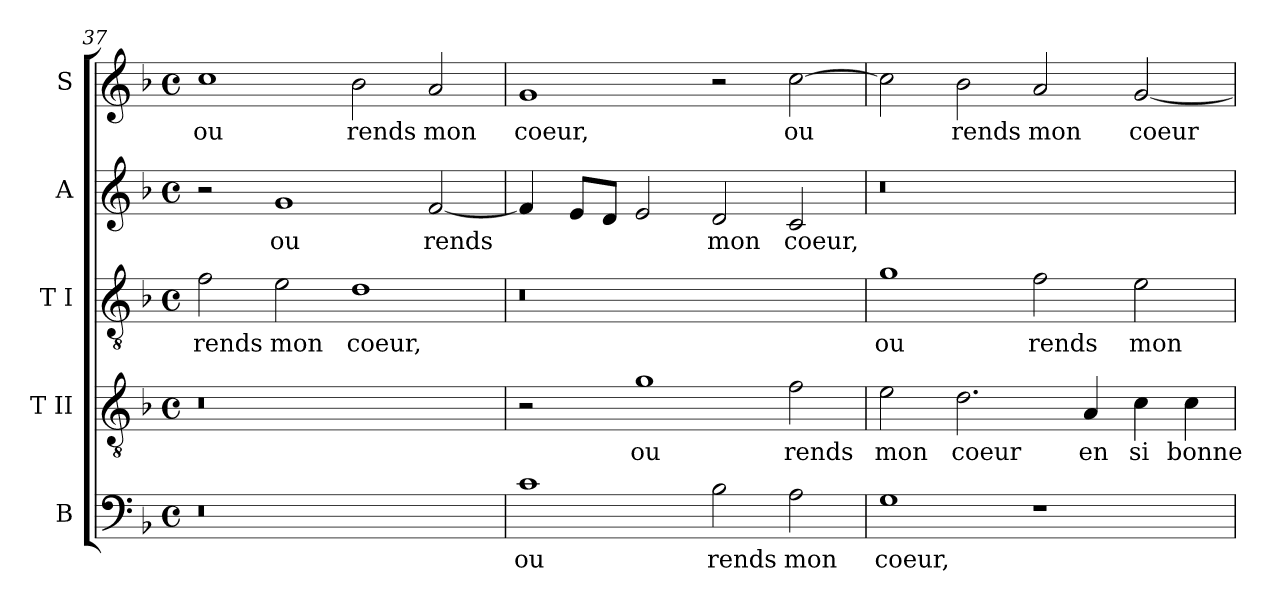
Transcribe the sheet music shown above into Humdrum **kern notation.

**kern	**text	**kern	**text	**kern	**text	**kern	**text	**kern	**text
*part5	*part5	*part4	*part4	*part3	*part3	*part2	*part2	*part1	*part1
*staff5	*staff5	*staff4	*staff4	*staff3	*staff3	*staff2	*staff2	*staff1	*staff1
*I"B	*	*I"T II	*	*I"T I	*	*I"A	*	*I"S	*
!!LO:PB:g=z
*clefF4	*	*clefGv2	*	*clefGv2	*	*clefG2	*	*clefG2	*
*k[b-]	*	*k[b-]	*	*k[b-]	*	*k[b-]	*	*k[b-]	*
*F:	*	*F:	*	*F:	*	*F:	*	*F:	*
*M4/4	*	*M4/4	*	*M4/4	*	*M4/4	*	*M4/4	*
*met(c)	*	*met(c)	*	*met(c)	*	*met(c)	*	*met(c)	*
=37	=37	=37	=37	=37	=37	=37	=37	=37	=37
!	!	!	!	!	!LO:LY:b:cj	!	!	!	!LO:LY:b:cj
0r	.	0r	.	2f\	rends	2r	.	1cc	ou
!	!	!	!	!	!LO:LY:b:cj	!	!LO:LY:b:cj	!	!
.	.	.	.	2e\	mon	1g	ou	.	.
!	!	!	!	!	!LO:LY:b:cj	!	!	!	!LO:LY:b:cj
.	.	.	.	1d	coeur,	.	.	2b-\	rends
!	!	!	!	!	!	!	!LO:LY:b	!	!LO:LY:b:cj
.	.	.	.	.	.	[<2f/	rends	2a/	mon
=38	=38	=38	=38	=38	=38	=38	=38	=38	=38
!	!LO:LY:b:cj	!	!	!	!	!	!	!	!LO:LY:b:cj
1c	ou	2r	.	0r	.	4f/]	.	1g	coeur,
.	.	.	.	.	.	8e/L	.	.	.
.	.	.	.	.	.	8d/J	.	.	.
!	!	!	!LO:LY:b:cj	!	!	!	!	!	!
.	.	1g	ou	.	.	2e/	.	.	.
!	!LO:LY:b:cj	!	!	!	!	!	!LO:LY:b:cj	!	!
2B-\	rends	.	.	.	.	2d/	mon	2r	.
!	!LO:LY:b:cj	!	!LO:LY:b:cj	!	!	!	!LO:LY:b:cj	!	!LO:LY:b:cj
2A\	mon	2f\	rends	.	.	2c/	coeur,	[>2cc\	ou
=39	=39	=39	=39	=39	=39	=39	=39	=39	=39
!	!LO:LY:b:cj	!	!LO:LY:b:cj	!	!LO:LY:b:cj	!	!	!	!
1G	coeur,	2e\	mon	1g	ou	0r	.	2cc\]	.
!	!	!	!LO:LY:b:cj	!	!	!	!	!	!LO:LY:b:cj
.	.	2.d\	coeur	.	.	.	.	2b-\	rends
!	!	!	!	!	!LO:LY:b:cj	!	!	!	!LO:LY:b:cj
1r	.	.	.	2f\	rends	.	.	2a/	mon
!	!	!	!LO:LY:b:cj	!	!	!	!	!	!
.	.	4A/	en	.	.	.	.	.	.
!	!	!	!LO:LY:b:cj	!	!LO:LY:b:cj	!	!	!	!LO:LY:b
.	.	4c\	si	2e\	mon	.	.	[<2g/	coeur
!	!	!	!LO:LY:b:cj	!	!	!	!	!	!
.	.	4c\	bonne	.	.	.	.	.	.
=	=	=	=	=	=	=	=	=	=
*-	*-	*-	*-	*-	*-	*-	*-	*-	*-
